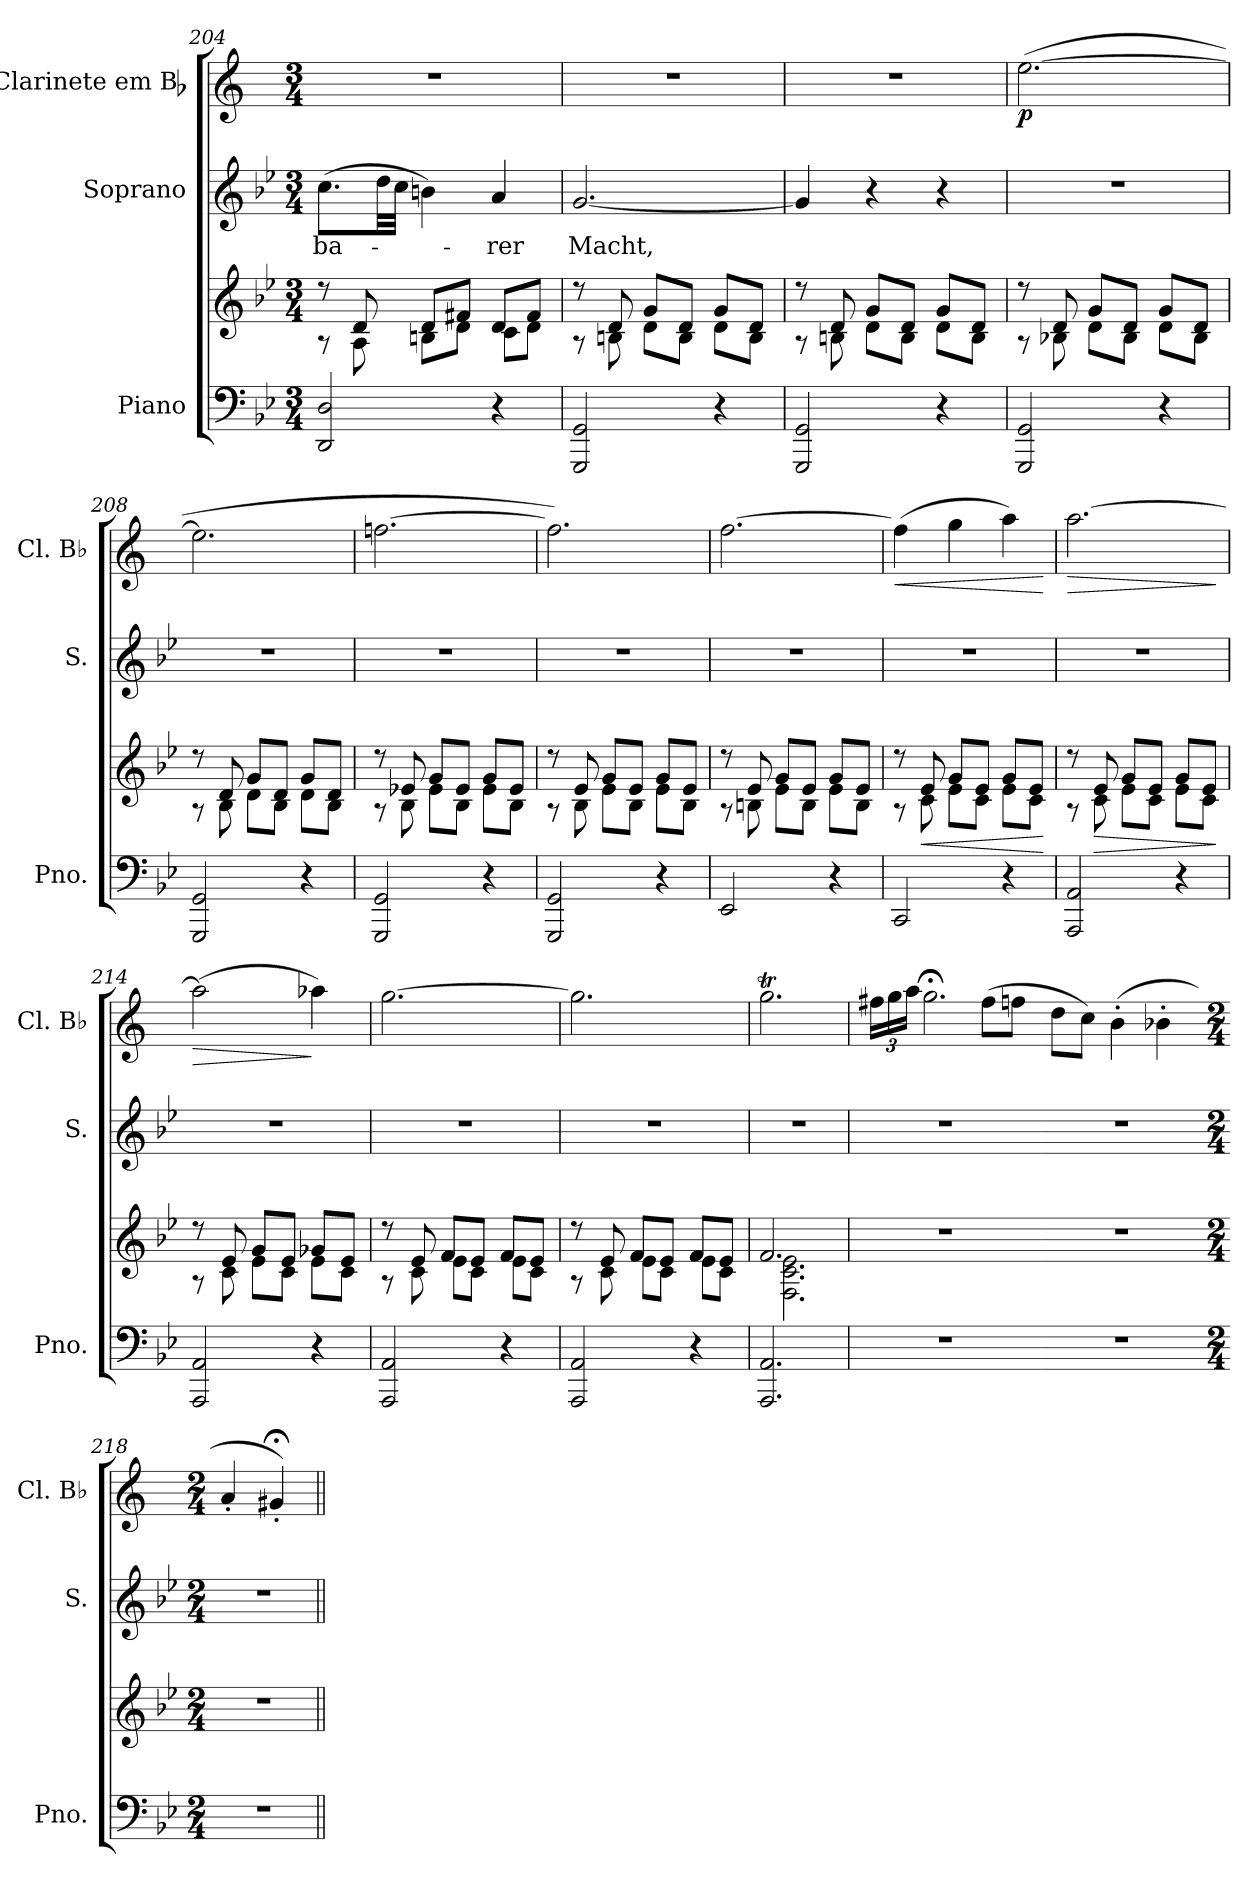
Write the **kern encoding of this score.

**kern	**kern	**dynam	**kern	**text	**kern	**dynam
*part3	*part3	*part3	*part2	*part2	*part1	*part1
*staff4	*staff3	*staff3/4	*staff2	*staff2	*staff1	*staff1
*I"Piano	*	*	*I"Soprano	*	*I"Clarinete em Bb	*
*I'Pno.	*	*	*I'S.	*	*I'Cl. Bb	*
!!LO:LB:g=z
*clefF4	*clefG2	*	*clefG2	*	*clefG2	*
*	*	*	*	*	*ITrd1c2	*
*k[b-e-]	*k[b-e-]	*	*k[b-e-]	*	*k[b-e-]	*
*M3/4	*M3/4	*	*M3/4	*	*M3/4	*
=204	=204	=204	=204	=204	=204	=204
*	*^	*	*	*	*	*
!	!	!	!	!	!LO:LY:b	!	!
2DD/ 2D/	8r	8r	.	(8.cc\L	-ba-	2.r	.
.	8d/	8A\	.	.	.	.	.
.	.	.	.	32dd\LL	.	.	.
.	.	.	.	32cc\JJJ	.	.	.
.	8d/L	8Bn\L	.	4bn\)	.	.	.
.	8f#X/J	8d\J	.	.	.	.	.
!	!	!	!	!	!LO:LY:b	!	!
4r	8d/L	8c\L	.	4a/	-rer	.	.
.	8f#/J	8d\J	.	.	.	.	.
=205	=205	=205	=205	=205	=205	=205	=205
!	!	!	!	!	!LO:LY:b	!	!
2GGG/ 2GG/	8r	8r	.	[2.g/	Macht,	2.r	.
.	8d/	8Bn\	.	.	.	.	.
.	8g/L	8d\L	.	.	.	.	.
.	8d/J	8B\J	.	.	.	.	.
4r	8g/L	8d\L	.	.	.	.	.
.	8d/J	8B\J	.	.	.	.	.
=206	=206	=206	=206	=206	=206	=206	=206
2GGG/ 2GG/	8r	8r	.	4g/]	.	2.r	.
.	8d/	8Bn\	.	.	.	.	.
.	8g/L	8d\L	.	4r	.	.	.
.	8d/J	8B\J	.	.	.	.	.
4r	8g/L	8d\L	.	4r	.	.	.
.	8d/J	8B\J	.	.	.	.	.
!!LO:LB:g=z
=207	=207	=207	=207	=207	=207	=207	=207
!	!	!	!	!	!	!	!LO:DY:b
2GGG/ 2GG/	8r	8r	.	2.r	.	([2.dd\	p
.	8d/	8B-X\	.	.	.	.	.
.	8g/L	8d\L	.	.	.	.	.
.	8d/J	8B-\J	.	.	.	.	.
4r	8g/L	8d\L	.	.	.	.	.
.	8d/J	8B-\J	.	.	.	.	.
=208	=208	=208	=208	=208	=208	=208	=208
2GGG/ 2GG/	8r	8r	.	2.r	.	2.dd\]	.
.	8d/	8B-\	.	.	.	.	.
.	8g/L	8d\L	.	.	.	.	.
.	8d/J	8B-\J	.	.	.	.	.
4r	8g/L	8d\L	.	.	.	.	.
.	8d/J	8B-\J	.	.	.	.	.
=209	=209	=209	=209	=209	=209	=209	=209
2GGG/ 2GG/	8r	8r	.	2.r	.	[2.ee-X\	.
.	8e-X/	8B-\	.	.	.	.	.
.	8g/L	8e-\L	.	.	.	.	.
.	8e-/J	8B-\J	.	.	.	.	.
4r	8g/L	8e-\L	.	.	.	.	.
.	8e-/J	8B-\J	.	.	.	.	.
=210	=210	=210	=210	=210	=210	=210	=210
2GGG/ 2GG/	8r	8r	.	2.r	.	2.ee-\])	.
.	8e-/	8B-\	.	.	.	.	.
.	8g/L	8e-\L	.	.	.	.	.
.	8e-/J	8B-\J	.	.	.	.	.
4r	8g/L	8e-\L	.	.	.	.	.
.	8e-/J	8B-\J	.	.	.	.	.
=211	=211	=211	=211	=211	=211	=211	=211
2EE-/	8r	8r	.	2.r	.	[2.ee-\	.
.	8e-/	8Bn\	.	.	.	.	.
.	8g/L	8e-\L	.	.	.	.	.
.	8e-/J	8B\J	.	.	.	.	.
4r	8g/L	8e-\L	.	.	.	.	.
.	8e-/J	8B\J	.	.	.	.	.
=212	=212	=212	=212	=212	=212	=212	=212
!	!	!	!	!	!	!	!LO:HP:b
2CC/	8r	8r	.	2.r	.	(4ee-\]	<
!	!	!	!LO:HP:b	!	!	!	!
.	8e-/	8c\	<	.	.	.	.
.	8g/L	8e-\L	.	.	.	4ff\	.
.	8e-/J	8c\J	.	.	.	.	.
4r	8g/L	8e-\L	.	.	.	4gg\)	.
.	8e-/J	8c\J	.	.	.	.	.
*	*v	*v	*	*	*	*	*
.	.	[	.	.	.	[
!!LO:LB:g=z
=213	=213	=213	=213	=213	=213	=213
*	*^	*	*	*	*	*
!	!	!	!	!	!	!	!LO:HP:b
2AAA/ 2AA/	8r	8r	.	2.r	.	[2.gg\	>
!	!	!	!LO:HP:b	!	!	!	!
.	8e-/	8c\	>	.	.	.	.
.	8g/L	8e-\L	.	.	.	.	.
.	8e-/J	8c\J	.	.	.	.	.
4r	8g/L	8e-\L	.	.	.	.	.
.	8e-/J	8c\J	.	.	.	.	.
*	*v	*v	*	*	*	*	*
.	.	]	.	.	.	]
=214	=214	=214	=214	=214	=214	=214
*	*^	*	*	*	*	*
!	!	!	!	!	!	!	!LO:HP:b
2AAA/ 2AA/	8r	8r	.	2.r	.	(2gg\]	>
.	8e-/	8c\	.	.	.	.	.
.	8g/L	8e-\L	.	.	.	.	.
.	8e-/J	8c\J	.	.	.	.	.
4r	8g-X/L	8e-\L	.	.	.	4gg-X\)	]
.	8e-/J	8c\J	.	.	.	.	.
=215	=215	=215	=215	=215	=215	=215	=215
2AAA/ 2AA/	8r	8r	.	2.r	.	[2.ff\	.
.	8e-/	8c\	.	.	.	.	.
.	8f/L	8e-\L	.	.	.	.	.
.	8e-/J	8c\J	.	.	.	.	.
4r	8f/L	8e-\L	.	.	.	.	.
.	8e-/J	8c\J	.	.	.	.	.
=216	=216	=216	=216	=216	=216	=216	=216
2AAA/ 2AA/	8r	8r	.	2.r	.	2.ff\]	.
.	8e-/	8c\	.	.	.	.	.
.	8f/L	8e-\L	.	.	.	.	.
.	8e-/J	8c\J	.	.	.	.	.
4r	8f/L	8e-\L	.	.	.	.	.
.	8e-/J	8c\J	.	.	.	.	.
=217	=217	=217	=217	=217	=217	=217	=217
2.AAA/ 2.AA/	2.f/	2.F\ 2.c\ 2.e-\	.	2.r	.	2.ffT\	.
*	*v	*v	*	*	*	*	*
=218	=218	=218	=218	=218	=218	=218
*	*	*	*	*	*Xbrackettup	*
2.r	2.r	.	2.r	.	24een!\LL	.
.	.	.	.	.	24ff!\	.
.	.	.	.	.	24gg!\JJ	.
!	!	!	!	!	!LO:N:head=open	!
.	.	.	.	.	4.ff;<\	.
.	.	.	.	.	(8ee!\L	.
.	.	.	.	.	8ee-X!\J	.
=218X1-	=218X1-	=218X1-	=218X1-	=218X1-	=218X1-	=218X1-
2.r	2.r	.	2.r	.	8cc!\L	.
.	.	.	.	.	8b-!\J)	.
.	.	.	.	.	(4a'!\	.
.	.	.	.	.	4a-X'!\	.
=218X2-	=218X2-	=218X2-	=218X2-	=218X2-	=218X2-	=218X2-
*M2/4	*M2/4	*	*M2/4	*	*M2/4	*
2r	2r	.	2r	.	4g'!/	.
.	.	.	.	.	4f#X;'!/)	.
=||	=||	=||	=||	=||	=||	=||
*-	*-	*-	*-	*-	*-	*-
